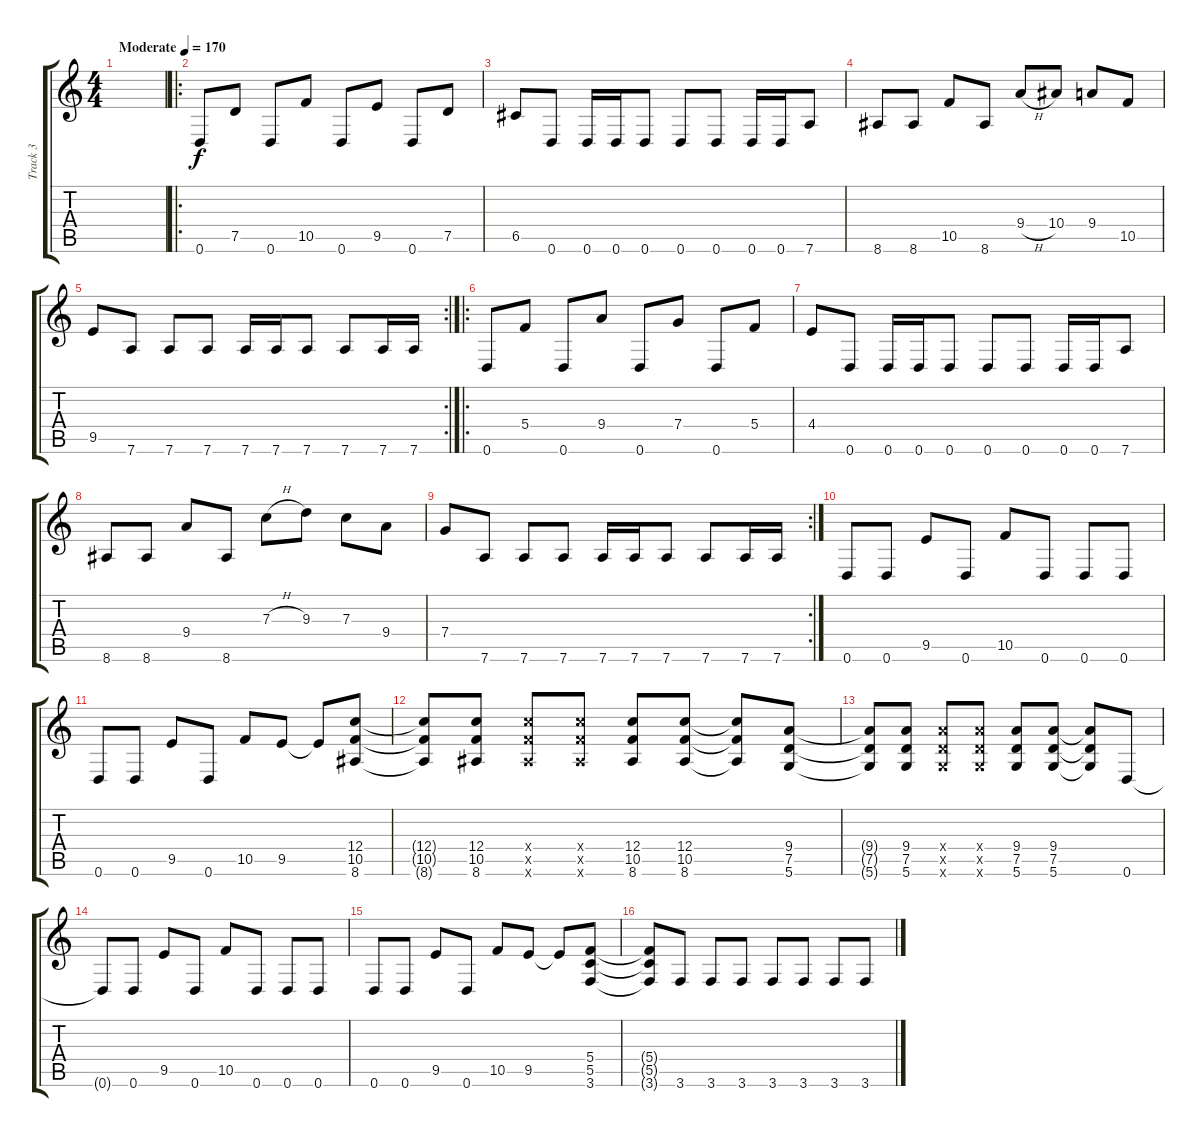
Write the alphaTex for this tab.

\track ("Track 3" "Track 3") {instrument distortionguitar}
\staff {score tabs}
\tuning (D4 A3 F3 C3 G2 D2) {hide}
\ts (4 4)
\tempo (170 "Moderate")
\clef g2
\ks c
|
\ro
0.6.8 7.5.8 0.6.8 10.5.8 0.6.8 9.5.8 0.6.8 7.5.8 |
6.5.8 0.6.8 0.6.16 0.6.16 0.6.8 0.6.8 0.6.8 0.6.16 0.6.16 7.6.8 |
8.6.8 8.6.8 10.5.8 8.6.8 9.4{h}.8 10.4.8 9.4.8 10.5.8 |
\rc 2
9.5.8 7.6.8 7.6.8 7.6.8 7.6.16 7.6.16 7.6.8 7.6.8 7.6.16 7.6.16 |
\ro
0.6.8 5.4.8 0.6.8 9.4.8 0.6.8 7.4.8 0.6.8 5.4.8 |
4.4.8 0.6.8 0.6.16 0.6.16 0.6.8 0.6.8 0.6.8 0.6.16 0.6.16 7.6.8 |
8.6.8 8.6.8 9.4.8 8.6.8 7.3{h}.8 9.3.8 7.3.8 9.4.8 |
\rc 2
7.4.8 7.6.8 7.6.8 7.6.8 7.6.16 7.6.16 7.6.8 7.6.8 7.6.16 7.6.16 |
0.6.8 0.6.8 9.5.8 0.6.8 10.5.8 0.6.8 0.6.8 0.6.8 |
0.6.8 0.6.8 9.5.8 0.6.8 10.5.8 9.5.8 9.5{t}.8 (12.4 10.5 8.6).8 |
(12.4{t} 10.5{t} 8.6{t}).8 (12.4 10.5 8.6).8 (12.4{x} 10.5{x} 8.6{x}).8 (12.4{x} 10.5{x} 8.6{x}).8 (12.4 10.5 8.6).8 (12.4 10.5 8.6).8 (12.4{t} 10.5{t} 8.6{t}).8 (9.4 7.5 5.6).8 |
(9.4{t} 7.5{t} 5.6{t}).8 (9.4 7.5 5.6).8 (9.4{x} 7.5{x} 5.6{x}).8 (9.4{x} 7.5{x} 5.6{x}).8 (9.4 7.5 5.6).8 (9.4 7.5 5.6).8 (9.4{t} 7.5{t} 5.6{t}).8 0.6.8 |
0.6{t}.8 0.6.8 9.5.8 0.6.8 10.5.8 0.6.8 0.6.8 0.6.8 |
0.6.8 0.6.8 9.5.8 0.6.8 10.5.8 9.5.8 9.5{t}.8 (5.4 5.5 3.6).8 |
(5.4{t} 5.5{t} 3.6{t}).8 3.6.8 3.6.8 3.6.8 3.6.8 3.6.8 3.6.8 3.6.8
